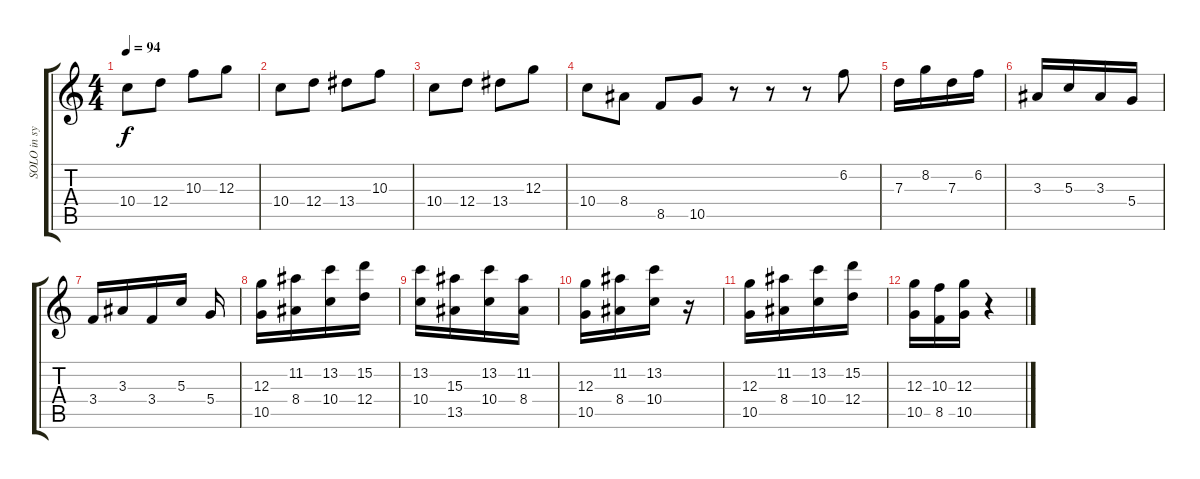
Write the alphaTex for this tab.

\track ("SOLO in sync" "SOLO in sy") {instrument electricguitarjazz}
\staff {score tabs}
\tuning (E4 B3 G3 D3 A2 E2) {hide}
\ts (4 4)
\tempo 94
\clef g2
\ks c
10.4.8{dy f} 12.4.8 10.3.8 12.3.8 |
10.4.8 12.4.8 13.4.8 10.3.8 |
10.4.8 12.4.8 13.4.8 12.3.8 |
10.4.8 8.4.8 8.5.8 10.5.8 r.8 r.8 r.8 6.2.8 |
7.3.16 8.2.16 7.3.16 6.2.16 |
3.3.16 5.3.16 3.3.16 5.4.16 |
3.4.16 3.3.16 3.4.16 5.3.16 5.4.16 |
(12.3 10.5).16 (11.2 8.4).16 (13.2 10.4).16 (15.2 12.4).16 |
(13.2 10.4).16 (15.3 13.5).16 (13.2 10.4).16 (11.2 8.4).16 |
(12.3 10.5).16 (11.2 8.4).16 (13.2 10.4).16 r.16 |
(12.3 10.5).16 (11.2 8.4).16 (13.2 10.4).16 (15.2 12.4).16 |
(12.3 10.5).16 (10.3 8.5).16 (12.3 10.5).16 r.4
